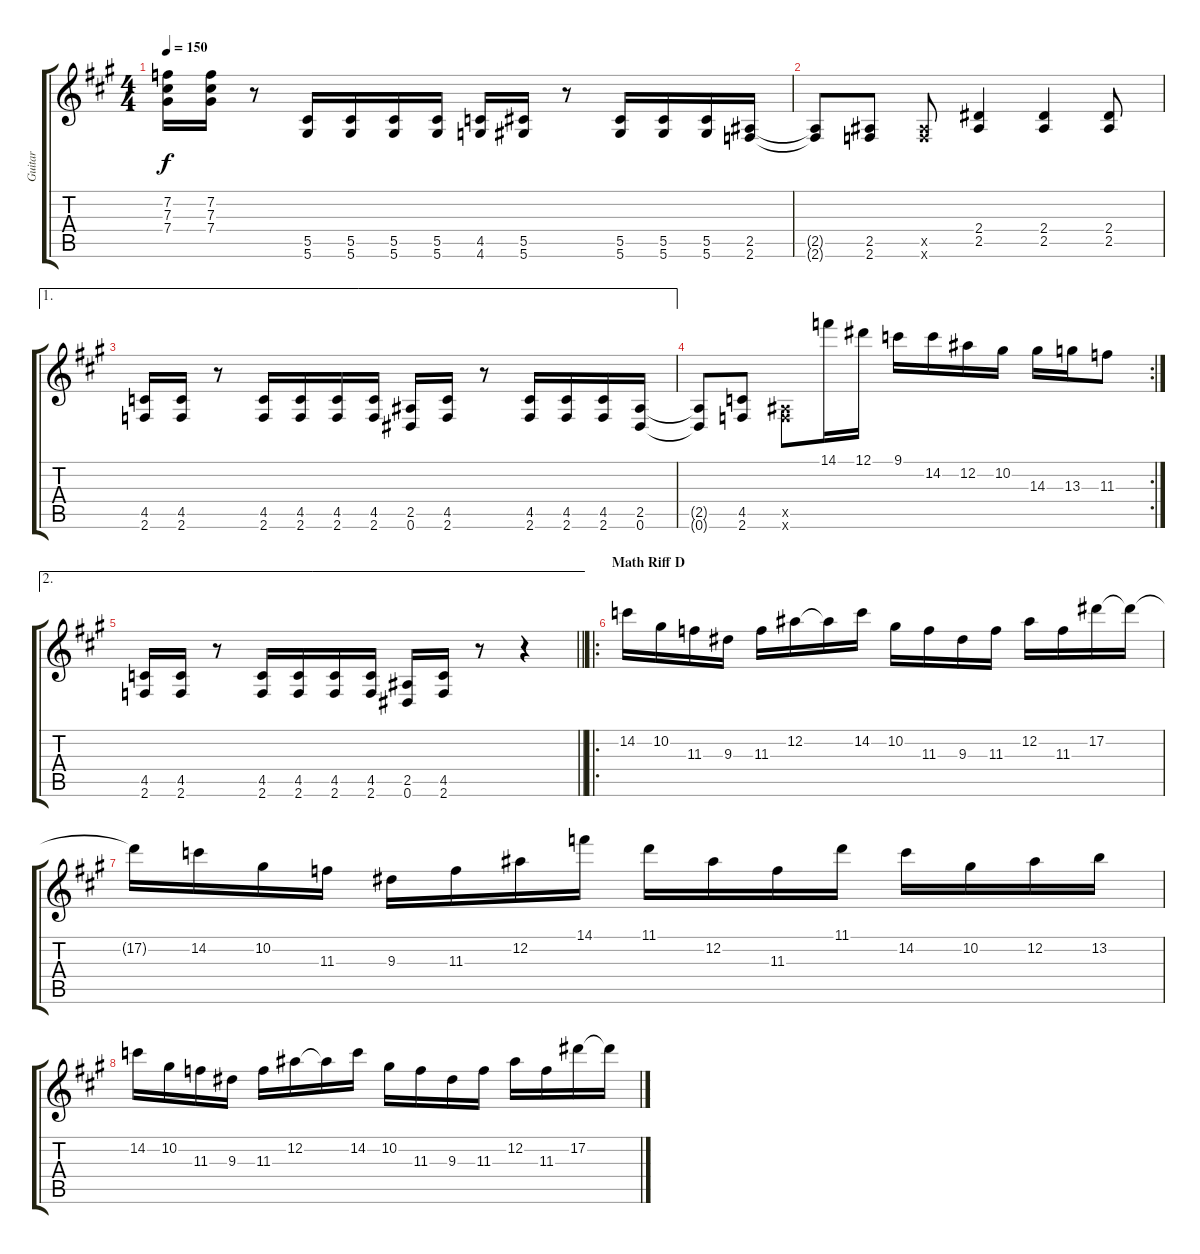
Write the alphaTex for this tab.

\track ("Guitar" "Guitar") {instrument overdrivenguitar}
\staff {score tabs}
\tuning (Eb4 Bb3 Gb3 Db3 Ab2 Eb2) {hide}
\ts (4 4)
\tempo 150
\clef g2
\ks f#minor
(7.2 7.3 7.4).16{dy f} (7.2 7.3 7.4).16 r.8 (5.5 5.6).16 (5.5 5.6).16 (5.5 5.6).16 (5.5 5.6).16 (4.5 4.6).16 (5.5 5.6).16 r.8 (5.5 5.6).16 (5.5 5.6).16 (5.5 5.6).16 (2.5 2.6).16 |
(2.5{t} 2.6{t}).8 (2.5 2.6).8 (2.5{x} 2.6{x}).8 (2.4 2.5).4 (2.4 2.5).4 (2.4 2.5).8 |
\ae 1
(4.5 2.6).16 (4.5 2.6).16 r.8 (4.5 2.6).16 (4.5 2.6).16 (4.5 2.6).16 (4.5 2.6).16 (2.5 0.6).16 (4.5 2.6).16 r.8 (4.5 2.6).16 (4.5 2.6).16 (4.5 2.6).16 (2.5 0.6).16 |
\rc 2
(2.5{t} 0.6{t}).8 (4.5 2.6).8 (2.5{x} 2.6{x}).8 14.1.16 12.1.16 9.1.16 14.2.16 12.2.16 10.2.16 14.3.16 13.3.16 11.3.8 |
\ae 2
\barLineRight lightlight
(4.5 2.6).16 (4.5 2.6).16 r.8 (4.5 2.6).16 (4.5 2.6).16 (4.5 2.6).16 (4.5 2.6).16 (2.5 0.6).16 (4.5 2.6).16 r.8 r.4 |
\ro
\section ("" "Math Riff D")
14.2.16 10.2.16 11.3.16 9.3.16 11.3.16 12.2.16 12.2{t}.16 14.2.16 10.2.16 11.3.16 9.3.16 11.3.16 12.2.16 11.3.16 17.2.16 17.2{t}.16 |
17.2{t}.16 14.2.16 10.2.16 11.3.16 9.3.16 11.3.16 12.2.16 14.1.16 11.1.16 12.2.16 11.3.16 11.1.16 14.2.16 10.2.16 12.2.16 13.2.16 |
14.2.16 10.2.16 11.3.16 9.3.16 11.3.16 12.2.16 12.2{t}.16 14.2.16 10.2.16 11.3.16 9.3.16 11.3.16 12.2.16 11.3.16 17.2.16 17.2{t}.16
